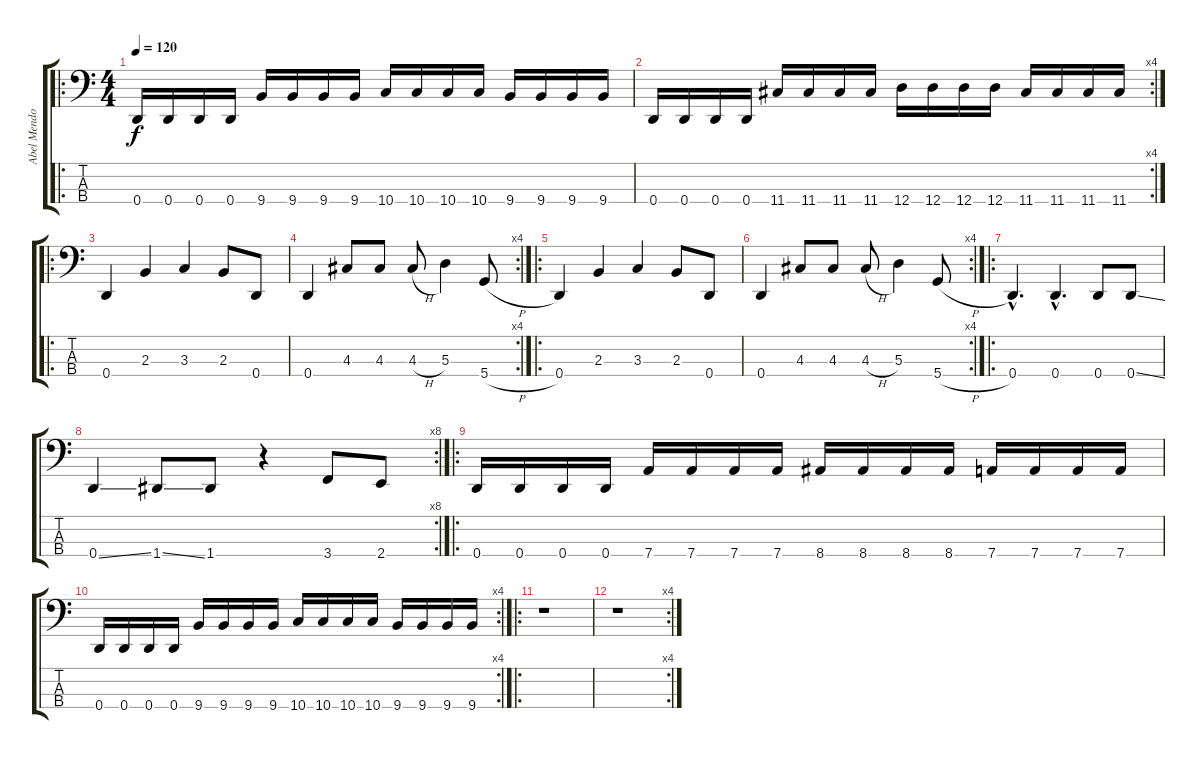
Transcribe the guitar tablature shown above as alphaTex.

\track ("Abel Mendoza" "Abel Mendo") {instrument electricbasspick}
\staff {score tabs}
\tuning (G2 D2 A1 D1) {hide}
\ro
\ts (4 4)
\tempo 120
\clef f4
\ks c
0.4.16{dy f} 0.4.16 0.4.16 0.4.16 9.4.16 9.4.16 9.4.16 9.4.16 10.4.16 10.4.16 10.4.16 10.4.16 9.4.16 9.4.16 9.4.16 9.4.16 |
\rc 4
0.4.16 0.4.16 0.4.16 0.4.16 11.4.16 11.4.16 11.4.16 11.4.16 12.4.16 12.4.16 12.4.16 12.4.16 11.4.16 11.4.16 11.4.16 11.4.16 |
\ro
0.4.4 2.3.4 3.3.4 2.3.8 0.4.8 |
\rc 4
0.4.4 4.3.8 4.3.8 4.3{h}.8 5.3.4 5.4{h}.8 |
\ro
0.4.4 2.3.4 3.3.4 2.3.8 0.4.8 |
\rc 4
0.4.4 4.3.8 4.3.8 4.3{h}.8 5.3.4 5.4{h}.8 |
\ro
0.4{hac}.4{d} 0.4{hac}.4{d} 0.4.8 0.4{ss}.8 |
\rc 8
0.4{ss}.4 1.4{ss}.8 1.4.8 r.4 3.4.8 2.4.8 |
\ro
0.4.16 0.4.16 0.4.16 0.4.16 7.4.16 7.4.16 7.4.16 7.4.16 8.4.16 8.4.16 8.4.16 8.4.16 7.4.16 7.4.16 7.4.16 7.4.16 |
\rc 4
0.4.16 0.4.16 0.4.16 0.4.16 9.4.16 9.4.16 9.4.16 9.4.16 10.4.16 10.4.16 10.4.16 10.4.16 9.4.16 9.4.16 9.4.16 9.4.16 |
\ro
r.1 |
\rc 4
r.1
